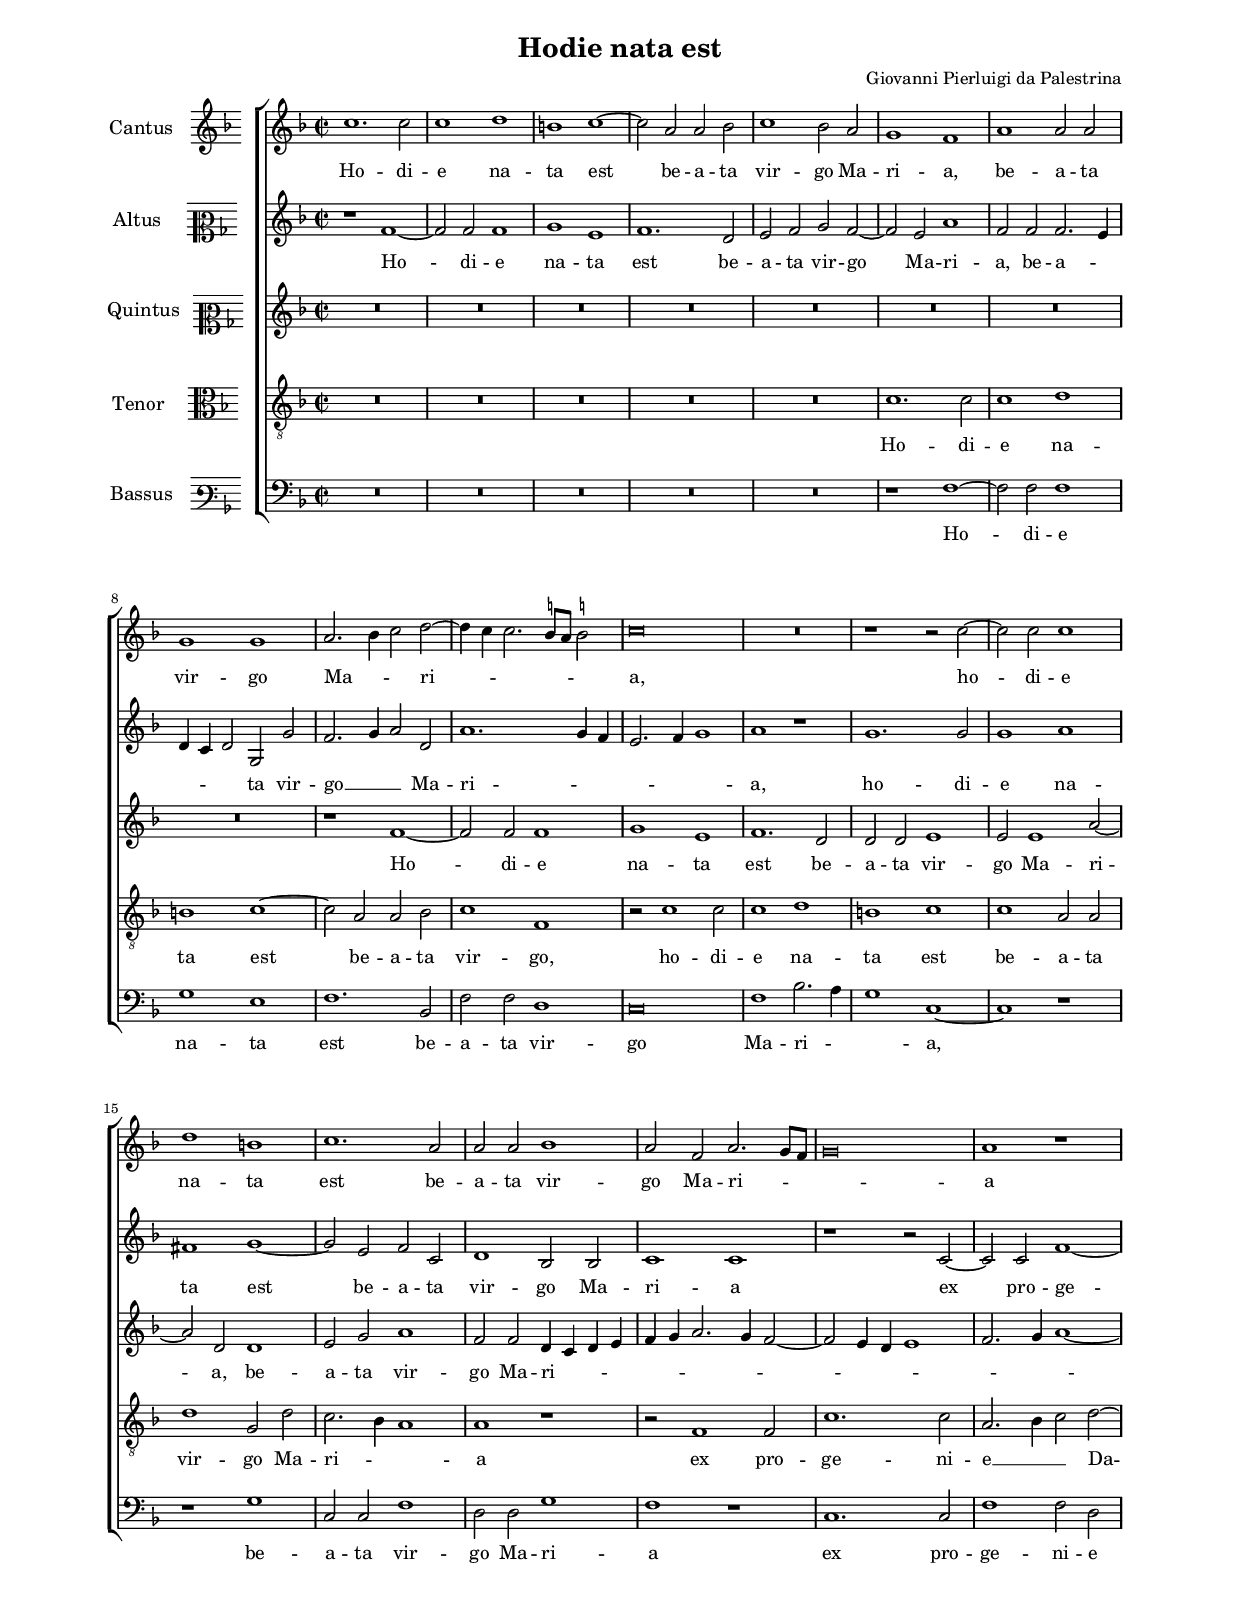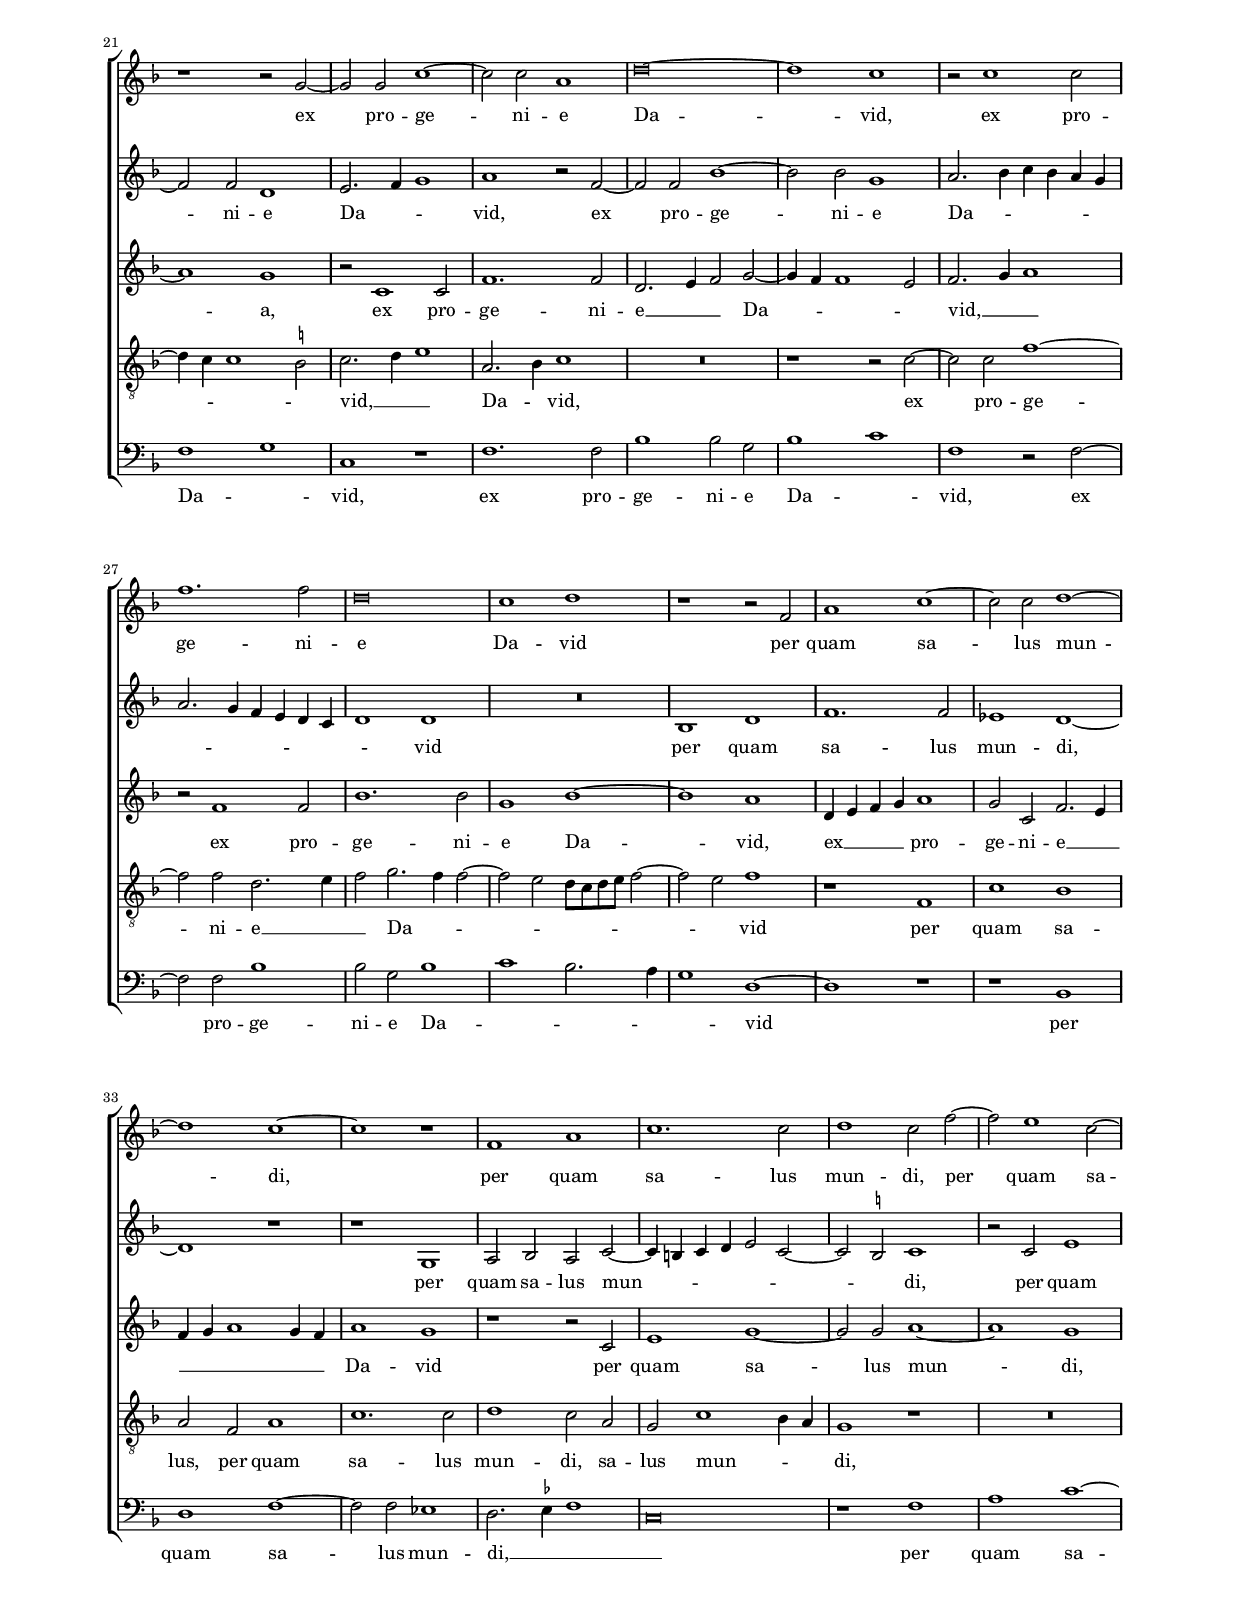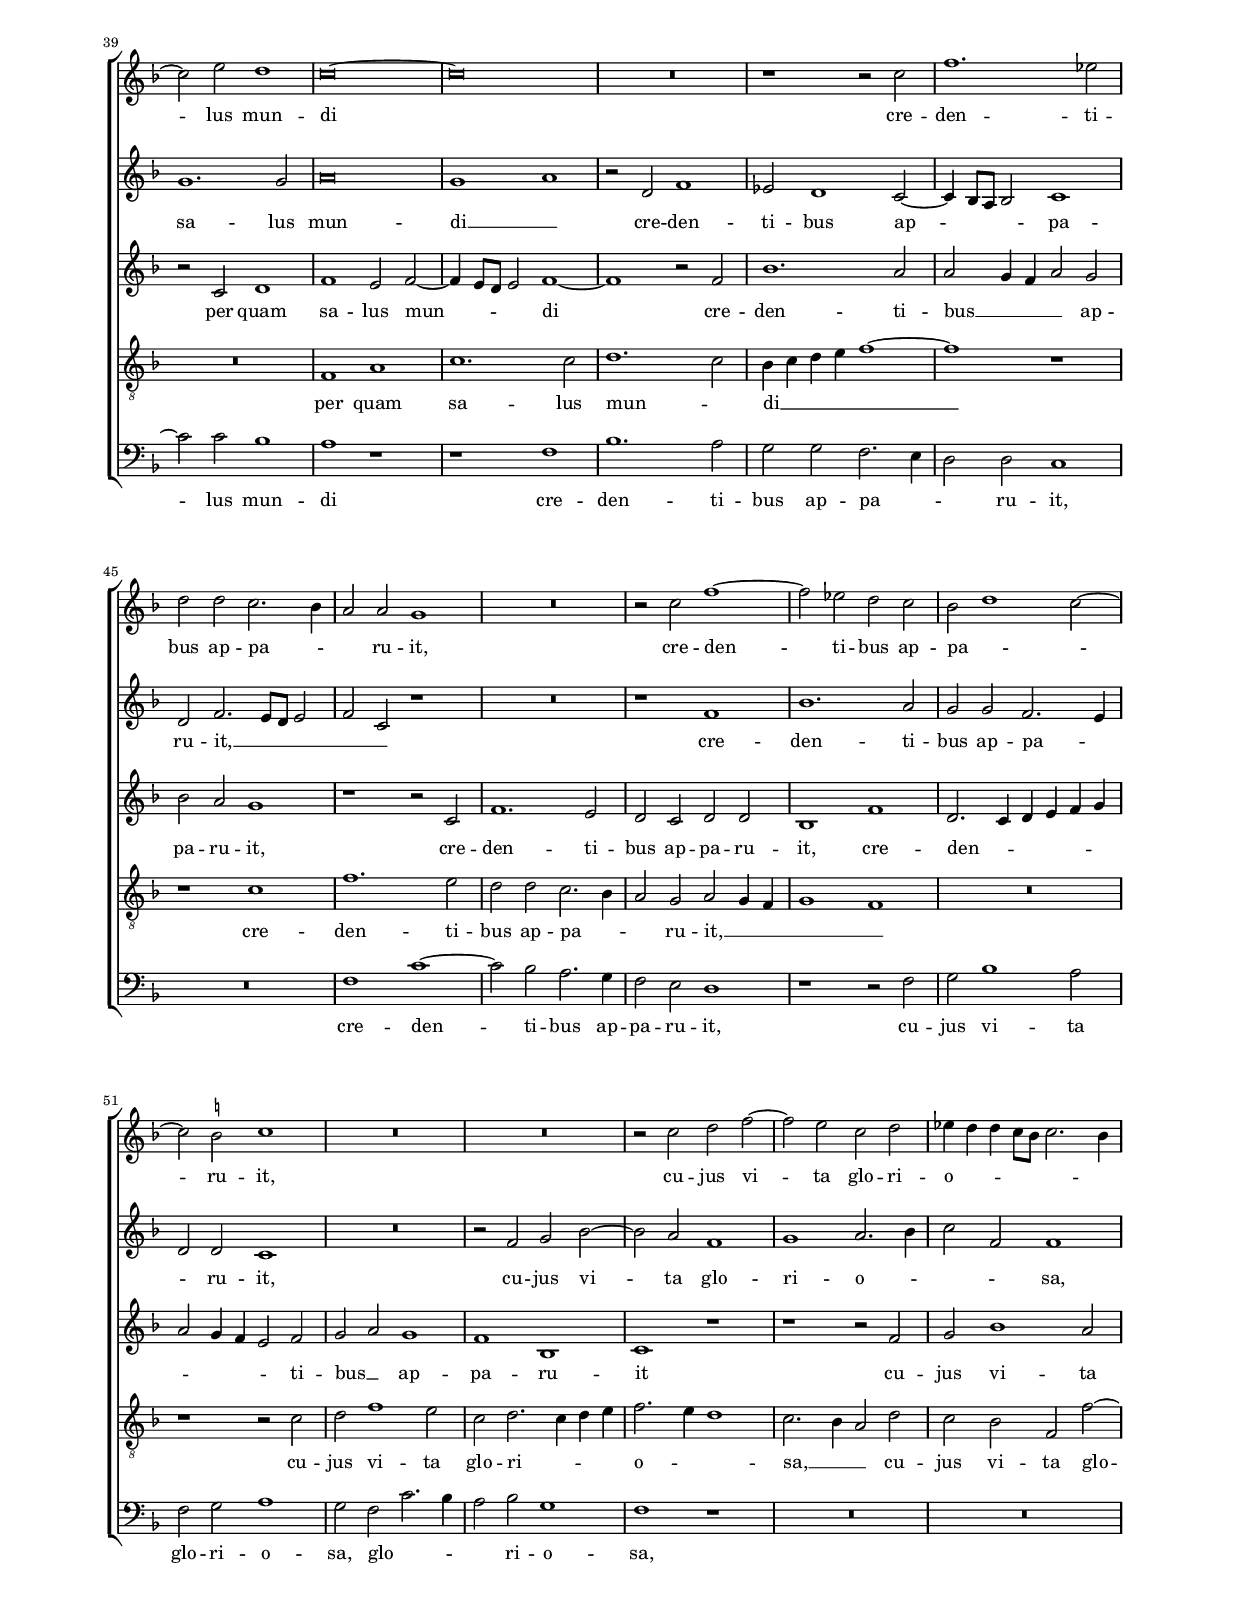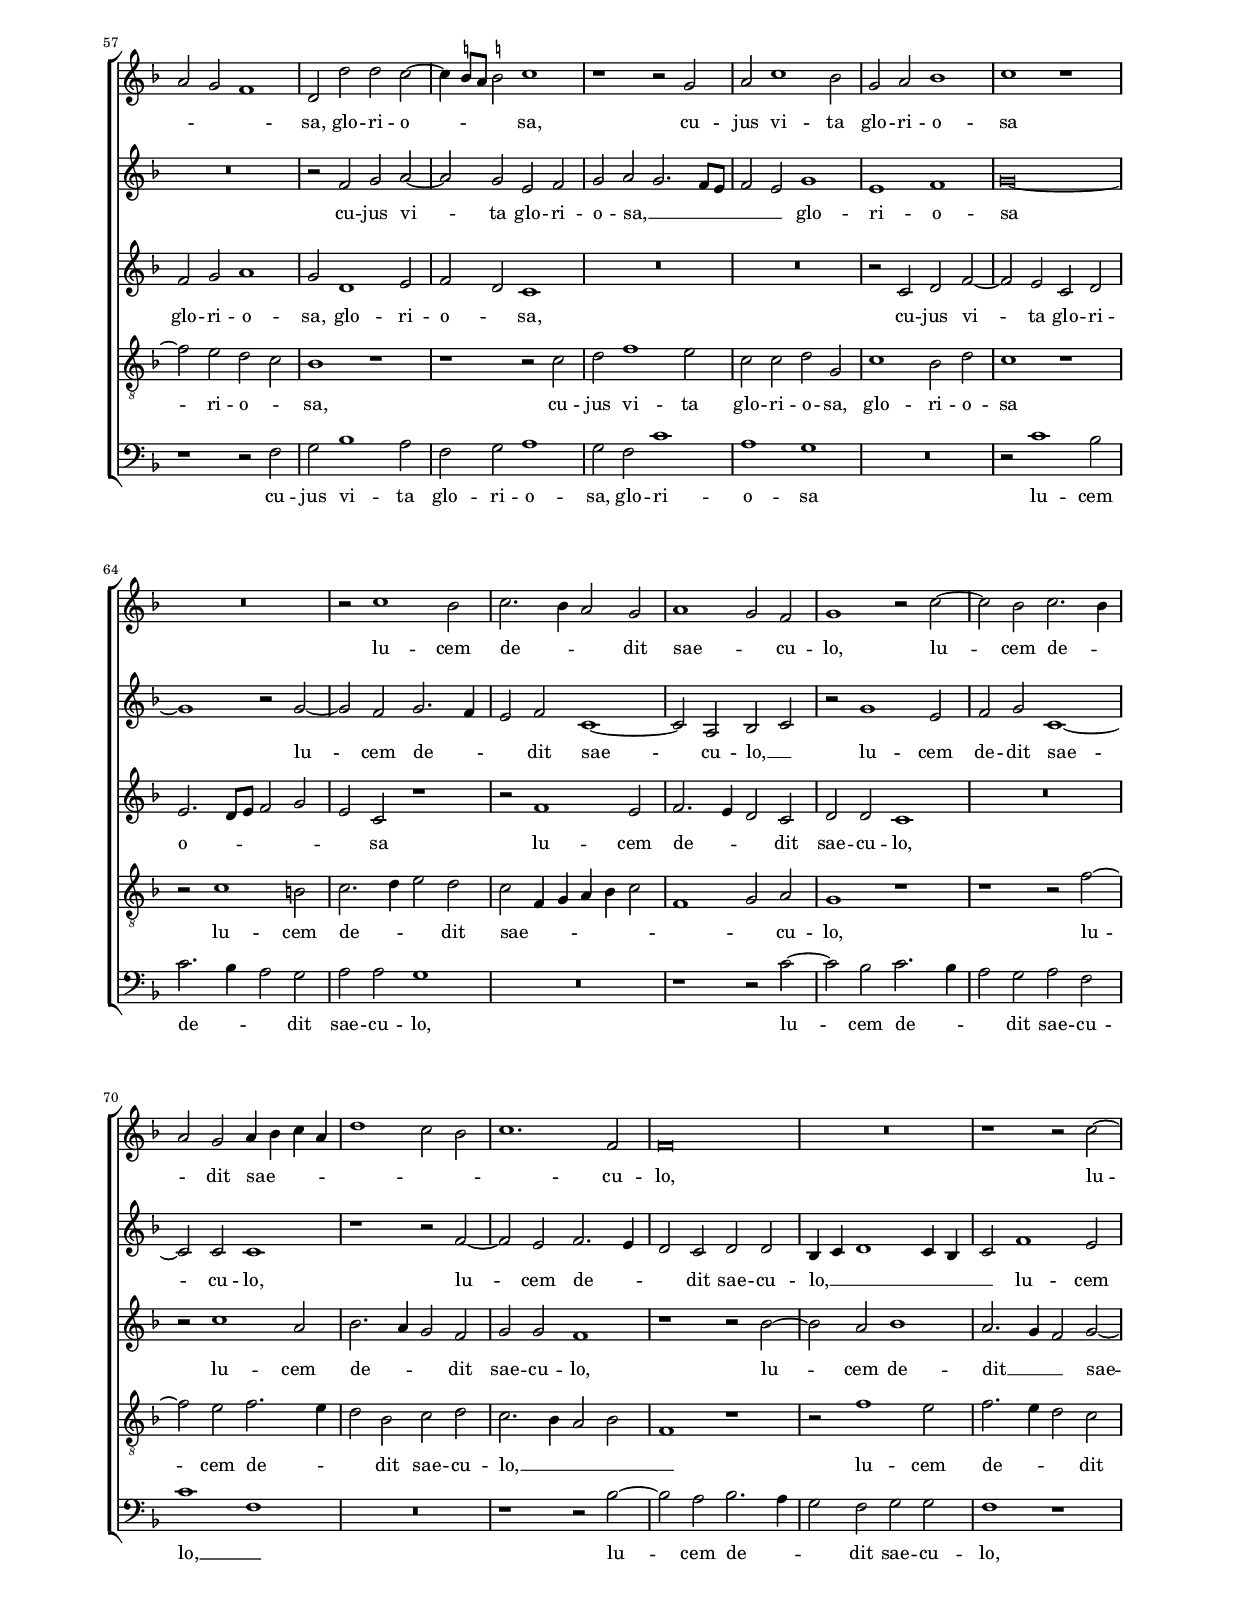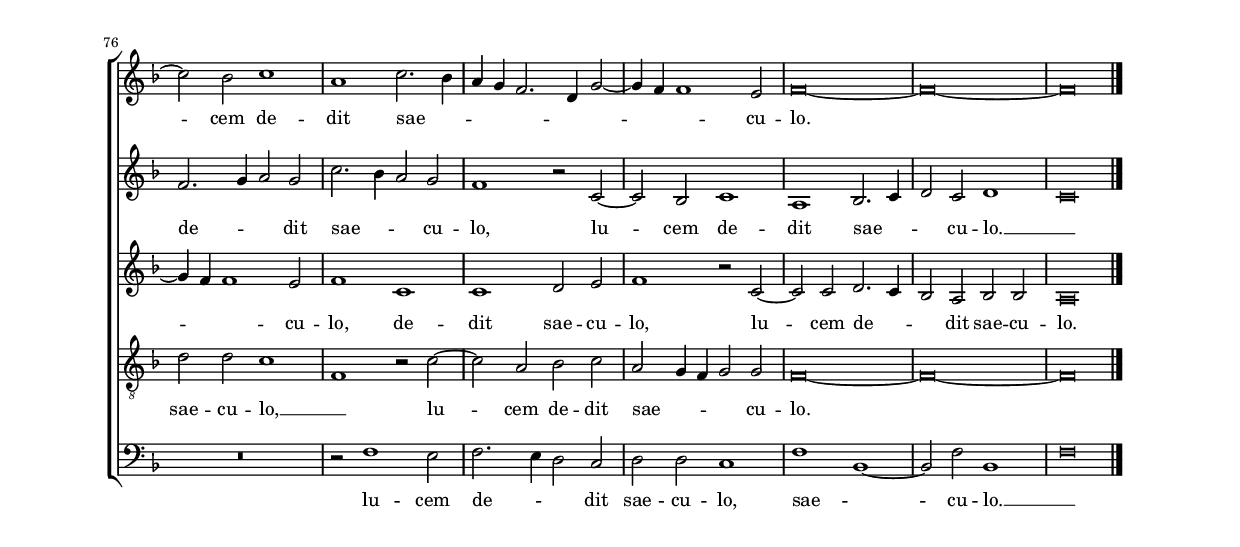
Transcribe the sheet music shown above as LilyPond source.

\header
{
  title="Hodie nata est"
  composer="Giovanni Pierluigi da Palestrina"
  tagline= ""
}

\version "2.18.2"
\include "deutsch.ly"
#(set-global-staff-size 15)
% #(set-default-paper-size "letter")
#(ly:set-option 'point-and-click #f)


\paper
	{
	top-margin = 1.8 \cm
	bottom-margin = 1.8 \cm
	left-margin = 2 \cm
	right-margin = 2 \cm
	ragged-bottom = ##f
	ragged-last-bottom = ##t
	print-page-number = ##f
	system-system-spacing = #'((basic-distance . 18) (minimum-distance . 14) (padding . 7) (strechability . 150))
%	systems-per-page = 3
%	min-systems-per-page = 3
	markup-system-spacing #'basic-distance = #12
%	print-all-headers = ##t
%	print-first-page-number = ##t
%	first-page-number = 1
	}

	
global = {
	\key f \major
	\time 2/2 \set Score.measureLength = #(ly:make-moment 2/1)
	% \time 3/1 \once \override Score.TimeSignature.style = #'single-digit
        \skip 1*164 \bar "|."
	}

	ficta = { \once \set suggestAccidentals = ##t }

	forget = #(define-music-function (parser location music) (ly:music?) #{
		\accidentalStyle forget
		$music
		\accidentalStyle default
		#})

	m = \melisma
	me = \melismaEnd
%	\mark \markup { \override #'(style . baroque) { \note  #"breve" #1 = \note #"breve." #1 } }



incipitcantus = \markup { \score {
	{
	\set Staff.instrumentName = \markup { \fontsize #1 "Cantus" }
	\key f \major
	\clef violin
	s4 \bar ""
	}
	\layout  {
	raggedright = ##t
	indent = 1.6 \cm
	line-width = 2.2\cm
	\context { \Staff \remove Time_signature_engraver }
	\override Staff.Clef.Y-extent = #'(0 . 0)
	}} \hspace #1 }

      
incipitaltus = \markup { \score {
	{
	\set Staff.instrumentName = \markup { \fontsize #1 "Altus" }
	\key f \major
	\clef mezzosoprano
	s4 \bar ""
	}
	\layout  {
	raggedright = ##t
	indent = 1.6 \cm
	line-width = 2.2\cm
	\context { \Staff \remove Time_signature_engraver }
	\override Staff.Clef.Y-extent = #'(0 . 0)
	}} \hspace #1 }


incipitquintus = \markup { \score {
	{
	\set Staff.instrumentName = \markup { \fontsize #1 "Quintus" }
	\key f \major
	\clef mezzosoprano
	s4 \bar ""
	}
	\layout  {
	raggedright = ##t
	indent = 1.6 \cm
	line-width = 2.2\cm
	\context { \Staff \remove Time_signature_engraver }
	\override Staff.Clef.Y-extent = #'(0 . 0)
	}} \hspace #1 }


incipittenor = \markup { \score {
	{
	\set Staff.instrumentName = \markup { \fontsize #1 "Tenor" }
	\key f \major
	\clef alto
	s4 \bar ""
	}
	\layout  {
	raggedright = ##t
	indent = 1.6 \cm
	line-width = 2.2\cm
	\context { \Staff \remove Time_signature_engraver }
	\override Staff.Clef.Y-extent = #'(0 . 0)
	}} \hspace #1 }
      
      
incipitbassus = \markup { \score {
	{
	\set Staff.instrumentName = \markup { \fontsize #1 "Bassus" }
	\key f \major
	\clef varbaritone
	s4 \bar ""
	}
	\layout  {
	raggedright = ##t
	indent = 1.6 \cm
	line-width = 2.2\cm
	\context { \Staff \remove Time_signature_engraver }
	\override Staff.Clef.Y-extent = #'(0 . 0)
	}} \hspace #1 }


cantus =  \relative c''
	{
	c1. c2
	c1 d
	h1 c~
	c2 a a b
%5
	c1 b2 a |
	g1 f
	a1 a2 a
	g1 g
	a2. b4 c2 d~
%10
	d4 c c2. \ficta h8 a \ficta h!2 |
	c\breve
	R\breve
	r1 r2 c~
	c2 c c1
%15
	d1 h |
	c1. a2
	a2 a b1
	a2 f a2. g8 f
	g\breve
%20
	a1 r |
	r1 r2 g~
	g2 g c1~
	c2 c a1
	d\breve~
%25
	d1 c |
	r2 c1 c2
	f1. f2
	d\breve
	c1 d
%30
	r1 r2 f, |
	a1 c~
	c2 c d1~
	d1 c~
	c1 r
%35
	f,1 a |
	c1. c2
	d1 c2 f~
	f2 e1 c2~
	c2 e d1
%40
	c\breve~ |
	c\breve
	R\breve
	r1 r2 c
	f1. es2
%45
	d2 d c2. b4 |
	a2 a g1
	R\breve
	r2 c f1~
	f2 es d c
%50
	b2 d1 c2~
	c2 \ficta h c1
	R\breve
	R\breve
	r2 c d f~
%55
	f2 e c d |
	es4 d d c8 b c2. b4
	a2 g f1
	d2 d' d c~
	c4 \ficta h8 a \ficta h!2 c1
%60
	r1 r2 g |
	a2 c1 b2
	g2 a b1
	c1 r
	R\breve
%65
	r2 c1 b2 |
	c2. b4 a2 g
	a1 g2 f
	g1 r2 c~
	c2 b c2. b4
%70
	a2 g a4 b c a |
	d1 c2 b
	c1. f,2
	f\breve
	R\breve
%75
	r1 r2 c'~
	c2 b c1
	a1 c2. b4
	a4 g f2. d4 g2~
	g4 f f1 e2
%80
	f\breve~ |
	f\breve~
	f\breve |
	}


altus =  \relative c'
        {
	r1 f~
	f2 f f1
	g1 e
	f1. d2
%5
	e2 f g f~ |
	f2 e a1
	f2 f f2. e4
	d4 c d2 g, g'
	f2. g4 a2 d,
%10
	a'1. g4 f |
	e2. f4 g1
	a1 r
	g1. g2
	g1 a
%15
	fis1 g~ |
	g2 e f c
	d1 b2 b
	c1 c
	r1 r2 c~
%20
	c2 c f1~ |
	f2 f d1
	e2. f4 g1
	a1 r2 f~
	f2 f b1~
%25
	b2 b g1 |
	a2. b4 c b a g
	a2. g4 f e d c
	d1 d
	R\breve
%30
	b1 d |
	f1. f2
	es1 d~
	d1 r
	r1 g,
%35
	a2 b a c~ |
	c4 h c d e2 c~
	c2 \ficta h c1
	r2 c e1
	g1. g2
%40
	a\breve |
	g1 a
	r2 d, f1
	es2 d1 c2~
	c4 b8 a b2 c1
%45
	d2 f2. e8 d e2 |
	f2 c r1
	R\breve
	r1 f
	b1. a2
%50
	g2 g f2. e4 |
	d2 d c1
	R\breve
	r2 f g b~
	b2 a f1
%55
	g1 a2. b4 |
	c2 f, f1
	R\breve
	r2 f g a~
	a2 g e f
%60
	g2 a g2. f8 e |
	f2 e g1
	e1 f
	g\breve~
	g1 r2 g~
%65
	g2 f g2. f4 |
	e2 f c1~
	c2 a b c
	r2 g'1 e2
	f2 g c,1~
%70
	c2 c c1 |
	r1 r2 f~
	f2 e f2. e4
	d2 c d d
	b4 c d1 c4 b
%75
	c2 f1 e2 |
	f2. g4 a2 g
	c2. b4 a2 g
	f1 r2 c~
	c2 b c1
%80
	a1 b2. c4 |
	d2 c d1
	c\breve |
	}


quintus =  \relative c'
	{
	R\breve
	R\breve
	R\breve
        R\breve
%5
	R\breve |
	R\breve
	R\breve
	R\breve
	r1 f~
%10
	f2 f f1 |
	g1 e
	f1. d2
	d2 d e1
	e2 e1 a2~
%15
	a2 d, d1 |
	e2 g a1
	f2 f d4 c d e
	f4 g a2. g4 f2~
	f2 e4 d e1
%20
	f2. g4 a1~ |
	a1 g
	r2 c,1 c2
	f1. f2
	d2. e4 f2 g~
%25
	g4 f f1 e2 |
	f2. g4 a1
	r2 f1 f2
	b1. b2
	g1 b~
%30
	b1 a |
	d,4 e f g a1
	g2 c, f2. e4
	f4 g a1 g4 f
	a1 g
%35
	r1 r2 c, |
	e1 g~
	g2 g a1~
	a1 g
	r2 c, d1
%40
	f1 e2 f~ |
	f4 e8 d e2 f1~
	f1 r2 f
	b1. a2
	a2 g4 f a2 g
%45
	b2 a g1 |
	r1 r2 c,
	f1. e2
	d2 c d d
	b1 f'
%50
	d2. c4 d e f g |
	a2 g4 f e2 f
	g2 a g1
	f1 b,
	c1 r
%55
	r1 r2 f |
	g2 b1 a2
	f2 g a1
	g2 d1 e2
	f2 d c1
%60
	R\breve |
	R\breve
	r2 c d f~
	f2 e c d
	e2. d8 e f2 g
%65
	e2 c r1 |
	r2 f1 e2
	f2. e4 d2 c
	d2 d c1
	R\breve
%70
	r2 c'1 a2 |
	b2. a4 g2 f
	g2 g f1
	r1 r2 b~
	b2 a b1
%75
	a2. g4 f2 g~ |
	g4 f f1 e2
	f1 c
	c1 d2 e
	f1 r2 c~
%80
	c2 c d2. c4 |
	b2 a b b
	a\breve |
	}


tenor  =  \relative c'
	{
	R\breve
	R\breve
	R\breve
	R\breve
%5
	R\breve |
	c1. c2
	c1 d
	h1 c~
	c2 a a b
%10
	c1 f, |
	r2 c'1 c2
	c1 d
	h1 c
	c1 a2 a
%15
	d1 g,2 d' |
	c2. b4 a1
	a1 r
	r2 f1 f2
	c'1. c2
%20
	a2. b4 c2 d~ |
	d4 c c1 \ficta h2
	c2. d4 e1
	a,2. b4 c1
	R\breve
%25
	r1 r2 c~ |
	c2 c f1~
	f2 f d2. e4
	f2 g2. f4 f2~
	f2 e d8 c d e f2~
%30
	f2 e f1 |
	r1 f,
	c'1 b
	a2 f a1
	c1. c2
%35
	d1 c2 a |
	g2 c1 b4 a
	g1 r
	R\breve
	R\breve
%40
	f1 a |
	c1. c2
	d1. c2
	b4 c d e f1~
	f1 r
%45
	r1 c |
	f1. e2
	d2 d c2. b4
	a2 g a g4 f
	g1 f
%50
	R\breve |
	r1 r2 c'
	d2 f1 e2
	c2 d2. c4 d e
	f2. e4 d1
%55
	c2. b4 a2 d |
	c2 b f f'~
	f2 e d c
	b1 r
	r1 r2 c
%60
	d2 f1 e2 |
	c2 c d g,
	c1 b2 d
	c1 r
	r2 c1 h2
%65
	c2. d4 e2 d |
	c2 f,4 g a b c2
	f,1 g2 a
	g1 r
	r1 r2 f'~
%70
	f2 e f2. e4 |
	d2 b c d
	c2. b4 a2 b
	f1 r
	r2 f'1 e2
%75
	f2. e4 d2 c |
	d2 d c1
	f,1 r2 c'~
	c2 a b c
	a2 g4 f g2 g
%80
	f\breve~ |
	f\breve~
	f\breve |
	}


bassus  =  \relative c
	{
	R\breve
	R\breve
	R\breve
	R\breve
%5
	R\breve |
	r1 f~
	f2 f f1
	g1 e
	f1. b,2
%10
	f'2 f d1 |
	c\breve
	f1 b2. a4
	g1 c,~
	c1 r
%15
	r1 g' |
	c,2 c f1
	d2 d g1
	f1 r
	c1. c2
%20
	f1 f2 d |
	f1 g
	c,1 r
	f1. f2
	b1 b2 g
%25
	b1 c |
	f,1 r2 f~
	f2 f b1
	b2 g b1
	c1 b2. a4
%30
	g1 d~ |
	d1 r
	r1 b
	d1 f~
	f2 f es1
%35
	d2. \ficta es4 f1 |
	c\breve
	r1 f
	a1 c~
	c2 c b1
%40
	a1 r |
	r1 f
	b1. a2
	g2 g f2. e4
	d2 d c1
%45
	R\breve |
	f1 c'~
	c2 b a2. g4
	f2 e d1
	r1 r2 f
%50
	g2 b1 a2 |
	f2 g a1
	g2 f c'2. b4
	a2 b g1
	f1 r
%55
	R\breve |
	R\breve
	r1 r2 f
	g2 b1 a2
	f2 g a1
%60
	g2 f c'1 |
	a1 g
	R\breve
	r2 c1 b2
	c2. b4 a2 g
%65
	a2 a g1 |
	R\breve
	r1 r2 c~
	c2 b c2. b4
	a2 g a f
%70
	c'1 f, |
	R\breve
	r1 r2 b~
	b2 a b2. a4
	g2 f g g
%75
	f1 r |
	R\breve
	r2 f1 e2
	f2. e4 d2 c
	d2 d c1
%80
	f1 b,~ |
	b2 f' b,1
	f'\breve |
	}


lyricscantus = \lyricmode {
	Ho -- di -- e na -- ta est be -- a -- ta vir -- go Ma -- ri -- a,
        be -- a -- ta vir -- go Ma -- _ _ ri -- _ _ _ _ _ a,
        ho -- di -- e na -- ta est be -- a -- ta vir -- go Ma -- ri -- _ _ _ a
        ex pro -- ge -- ni -- e Da -- vid,
        ex pro -- ge -- ni -- e Da -- vid
        per quam sa -- lus mun -- di,
        per quam sa -- lus mun -- di,
        per quam sa -- lus mun -- di
        cre -- den -- ti -- bus ap -- pa -- _ _ ru -- it,
        cre -- den -- ti -- bus ap -- pa -- _ _ ru -- it,
        cu -- jus vi -- ta glo -- ri -- o -- _ _ _ _ _ _ _ _ _ sa,
        glo -- ri -- o -- _ _ _ sa,
        cu -- jus vi -- ta glo -- ri -- o -- sa
        lu -- cem de -- _ _ dit sae -- _ cu -- lo,
        lu -- cem de -- _ _ dit sae -- _ _ _ _ _ _ _ cu -- lo,
        lu -- cem de -- dit sae -- _ _ _ _ _ _ _ _ cu -- lo.
	}


lyricsaltus = \lyricmode {
	Ho -- di -- e na -- ta est be -- a -- ta vir -- go Ma -- ri -- a,
        be -- a -- _ _ _ _ ta vir -- go __ _ _ Ma -- ri -- _ _ _ _ _ a,
        ho -- di -- e na -- ta est be -- a -- ta vir -- go Ma -- ri -- a
        ex pro -- ge -- ni -- e Da -- _ _ vid,
        ex pro -- ge -- ni -- e Da -- _ _ _ _ _ _ _ _ _ _ _ _ vid
        per quam sa -- lus mun -- di,
        per quam sa -- lus mun -- _ _ _ _ _ _ di,
        per quam sa -- lus mun -- di __ _
        cre -- den -- ti -- bus ap -- _ _ _ pa -- ru -- it, __ _ _ _ _ _
        cre -- den -- ti -- bus ap -- pa -- _ _ ru -- it,
        cu -- jus vi -- ta glo -- ri -- o -- _ _ _ sa,
        cu -- jus vi -- ta glo -- ri -- o -- sa, __ _ _ _ _ _ 
        glo -- ri -- o -- sa
        lu -- cem de -- _ _ dit sae -- cu -- lo, __ _
        lu -- cem de -- dit sae -- cu -- lo,
        lu -- cem de -- _ _ dit sae -- cu -- lo, __ _ _ _ _ _ 
        lu -- cem de -- _ _ dit sae -- _ _ cu -- lo,
        lu -- cem de -- dit sae -- _ _ cu -- lo. __ _
	}


lyricsquintus = \lyricmode {
	Ho -- di -- e na -- ta est be -- a -- ta vir -- go Ma -- ri -- a,
        be -- a -- ta vir -- go Ma -- ri -- _ _ _ _ _ _ _ _ _ _ _ _ _ _ a,
        ex pro -- ge -- ni -- e __ _ _ Da -- _ _ _ vid, __ _ _
        ex pro -- ge -- ni -- e Da -- vid,
        ex __ _ _ _ pro -- ge -- ni -- e __ _ _ _ _ _ _ Da -- vid
        per quam sa -- lus mun -- di,
        per quam sa -- lus mun -- _ _ _ di
        cre -- den -- ti -- bus __ _ _ _ ap -- pa -- ru -- it,
        cre -- den -- ti -- bus ap -- pa -- ru -- it,
        cre -- den -- _ _ _ _ _ _ _ _ _ ti -- bus __ _ ap -- pa -- ru -- it
        cu -- jus vi -- ta glo -- ri -- o -- sa,
        glo -- ri -- o -- _ sa,
        cu -- jus vi -- ta glo -- ri -- o -- _ _ _ _ _ sa
        lu -- cem de -- _ _ dit sae -- cu -- lo,
        lu -- cem de -- _ _ dit sae -- cu -- lo,
        lu -- cem de -- dit __ _ _ sae -- _ _ cu -- lo,
        de -- dit sae -- cu -- lo,
        lu -- cem de -- _ _ dit sae -- cu -- lo.
	}


lyricstenor = \lyricmode {
	Ho -- di -- e na -- ta est be -- a -- ta vir -- go,
        ho -- di -- e na -- ta est be -- a -- ta vir -- go Ma -- ri -- _ _ a
        ex pro -- ge -- ni -- e __ _ _ Da -- _ _ _ vid, __ _ _ 
        Da -- _ vid,
        ex pro -- ge -- ni -- e __ _ _ Da -- _ _ _ _ _ _ _ _ _ vid
        per quam sa -- lus,
        per quam sa -- lus mun -- di,
        sa -- lus mun -- _ _ di,
        per quam sa -- lus mun -- _ di __ _ _ _ _
        cre -- den -- ti -- bus ap -- pa -- _ _ ru -- it, __ _ _ _ _
        cu -- jus vi -- ta glo -- ri -- _ _ _ o -- _ _ sa, __ _ _
        cu -- jus vi -- ta glo -- ri -- o -- _ sa,
        cu -- jus vi -- ta glo -- ri -- o -- sa,
        glo -- ri -- o -- sa
        lu -- cem de -- _ _ dit sae -- _ _ _ _ _ _ _ cu -- lo,
        lu -- cem de -- _ _ dit sae -- cu -- lo, __ _ _ _ _
        lu -- cem de -- _ _ dit sae -- cu -- lo, __ _
        lu -- cem de -- dit sae -- _ _ _ cu -- lo.
	}


lyricsbassus = \lyricmode {
	Ho -- di -- e na -- ta est be -- a -- ta vir -- go Ma -- ri -- _ _ a,
        be -- a -- ta vir -- go Ma -- ri -- a
        ex pro -- ge -- ni -- e Da -- _ vid,
        ex pro -- ge -- ni -- e Da -- _ vid,
        ex pro -- ge -- ni -- e Da -- _ _ _ _ vid
        per quam sa -- lus mun -- di, __ _ _ _
        per quam sa -- lus mun -- di
        cre -- den -- ti -- bus ap -- pa -- _ _ ru -- it,
        cre -- den -- ti -- bus ap -- pa -- ru -- it,
        cu -- jus vi -- ta glo -- ri -- o -- sa,
        glo -- _ _ _ ri -- o -- sa,
        cu -- jus vi -- ta glo -- ri -- o -- sa,
        glo -- ri -- o -- sa
        lu -- cem de -- _ _ dit sae -- cu -- lo,
        lu -- cem de -- _ _ dit sae -- cu -- lo, __ _
        lu -- cem de -- _ _ dit sae -- cu -- lo,
        lu -- cem de -- _ _ dit sae -- cu -- lo,
        sae -- _ cu -- lo. __ _
	}


\score
{  
  % \transpose {
	\new ChoirStaff \with { \override StaffGrouper.staff-staff-spacing.basic-distance = #12 }
	<<

	\new Staff << \global
	\new Voice="v1" {
		\set Staff.instrumentName=\incipitcantus
%		\set Staff.instrumentName= "S"
		\set Staff.midiInstrument = "reed organ"
		\clef violin
		\cantus }
	\new Lyrics \lyricsto "v1" {\lyricscantus }
	>>


	\new Staff << \global
	\new Voice="v2" {
		\set Staff.instrumentName=\incipitaltus
%		\set Staff.instrumentName= "A"
		\set Staff.midiInstrument = "reed organ"
		\clef violin 
		\altus}
	\new Lyrics \lyricsto "v2" {\lyricsaltus }
	>>


	\new Staff << \global
	\new Voice="v5" {
		\set Staff.instrumentName=\incipitquintus
%		\set Staff.instrumentName= "Q"
		\set Staff.midiInstrument = "reed organ"
		\clef violin
		\quintus}
	\new Lyrics \lyricsto "v5" {\lyricsquintus }
	>>


	\new Staff << \global
	\new Voice="v3" {
		\set Staff.instrumentName=\incipittenor
%		\set Staff.instrumentName= "T"
		\set Staff.midiInstrument = "reed organ"
		\clef "G_8"
		\tenor }
	\new Lyrics \lyricsto "v3" {\lyricstenor }
	>>


	\new Staff << \global
	\new Voice="v4" {
		\set Staff.instrumentName=\incipitbassus
%		\set Staff.instrumentName= "B"
		\set Staff.midiInstrument = "reed organ"
		\clef bass 
		\bassus }
	\new Lyrics \lyricsto "v4" {\lyricsbassus}
	>>

	>>
	% } % transpose

	\layout
	{
	indent = 2.5\cm
	\context { \Lyrics \override VerticalAxisGroup.nonstaff-relatedstaff-spacing.padding = #1.4 }
%	\context { \Lyrics \override LyricText.font-size = #1 }
	\context { \Staff \override TimeSignature.break-visibility = #end-of-line-invisible }
%	\context { \Staff \override InstrumentName.X-offset = #'-25 }
%	\context { \Voice \override Slur.transparent = ##t }
%	\context { \Voice \override AccidentalSuggestion.avoid-slur = #'ignore }
%	\context { \Voice \override AccidentalSuggestion.outside-staff-priority = ##f }
	\context { \Score \override BarNumber.padding = #2 }
	\context { \Voice \override NoteHead.style = #'baroque }
	}

\midi
	{
    	\tempo 2 = 90
	}

}


% EOF
